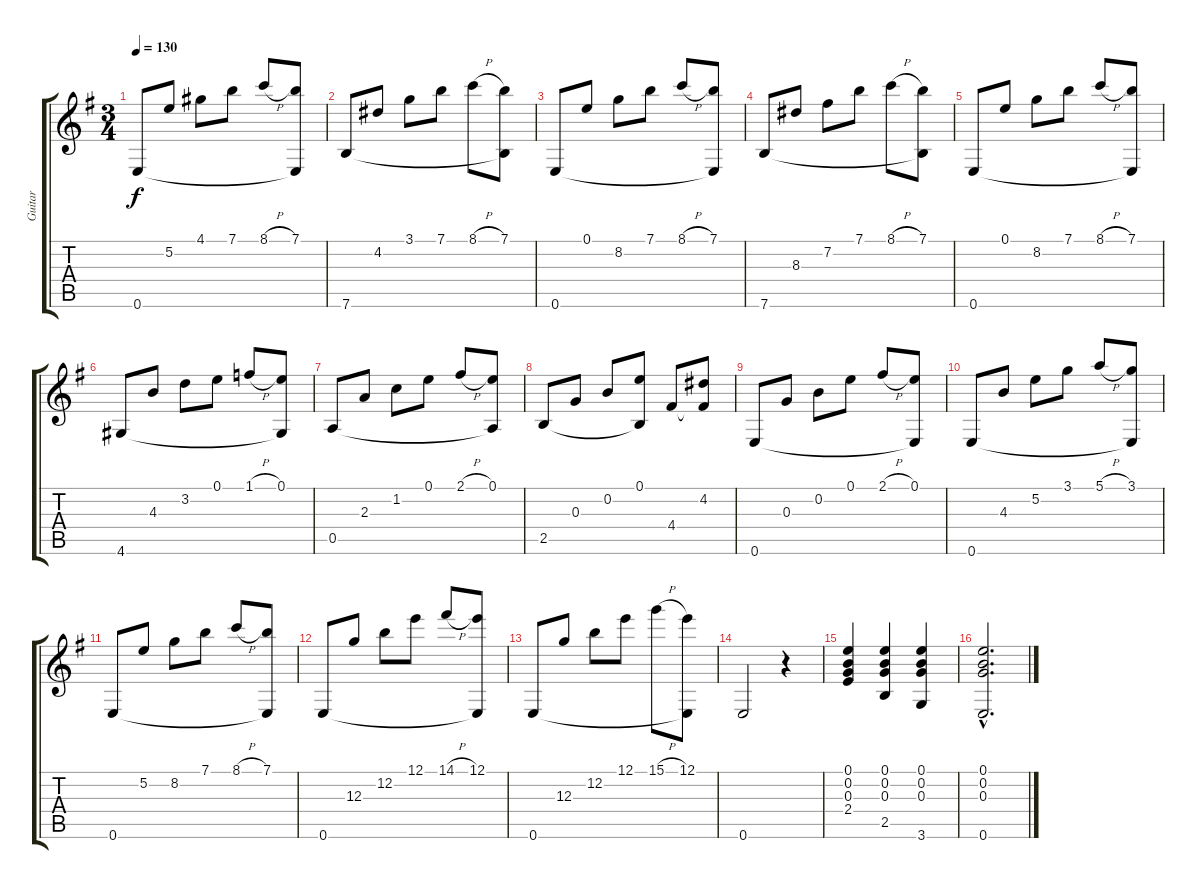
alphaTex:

\track ("Guitar" "Guitar") {instrument acousticguitarnylon}
\staff {score tabs}
\tuning (E4 B3 G3 D3 A2 E2) {hide}
\ts (3 4)
\tempo 130
\clef g2
\ks eminor
0.6.8{dy f} 5.2.8 4.1.8 7.1.8 8.1{h}.8 (7.1 0.6{t}).8 |
7.6.8 4.2.8 3.1.8 7.1.8 8.1{h}.8 (7.1 7.6{t}).8 |
0.6.8 0.1.8 8.2.8 7.1.8 8.1{h}.8 (7.1 0.6{t}).8 |
7.6.8 8.3.8 7.2.8 7.1.8 8.1{h}.8 (7.1 7.6{t}).8 |
0.6.8 0.1.8 8.2.8 7.1.8 8.1{h}.8 (7.1 0.6{t}).8 |
4.6.8 4.3.8 3.2.8 0.1.8 1.1{h}.8 (0.1 4.6{t}).8 |
0.5.8 2.3.8 1.2.8 0.1.8 2.1{h}.8 (0.1 0.5{t}).8 |
2.5.8 0.3.8 0.2.8 (0.1 2.5{t}).8 4.4.8 (4.2 4.4{t}).8 |
0.6.8 0.3.8 0.2.8 0.1.8 2.1{h}.8 (0.1 0.6{t}).8 |
0.6.8 4.3.8 5.2.8 3.1.8 5.1{h}.8 (3.1 0.6{t}).8 |
0.6.8 5.2.8 8.2.8 7.1.8 8.1{h}.8 (7.1 0.6{t}).8 |
0.6.8 12.3.8 12.2.8 12.1.8 14.1{h}.8 (12.1 0.6{t}).8 |
0.6.8 12.3.8 12.2.8 12.1.8 15.1{h}.8 (12.1 0.6{t}).8 |
0.6.2 r.4 |
(0.1 0.2 0.3 2.4).4 (0.1 0.2 0.3 2.5).4 (0.1 0.2 0.3 3.6).4 |
(0.1{hac} 0.2{hac} 0.3{hac} 0.6{hac}).2{d}
